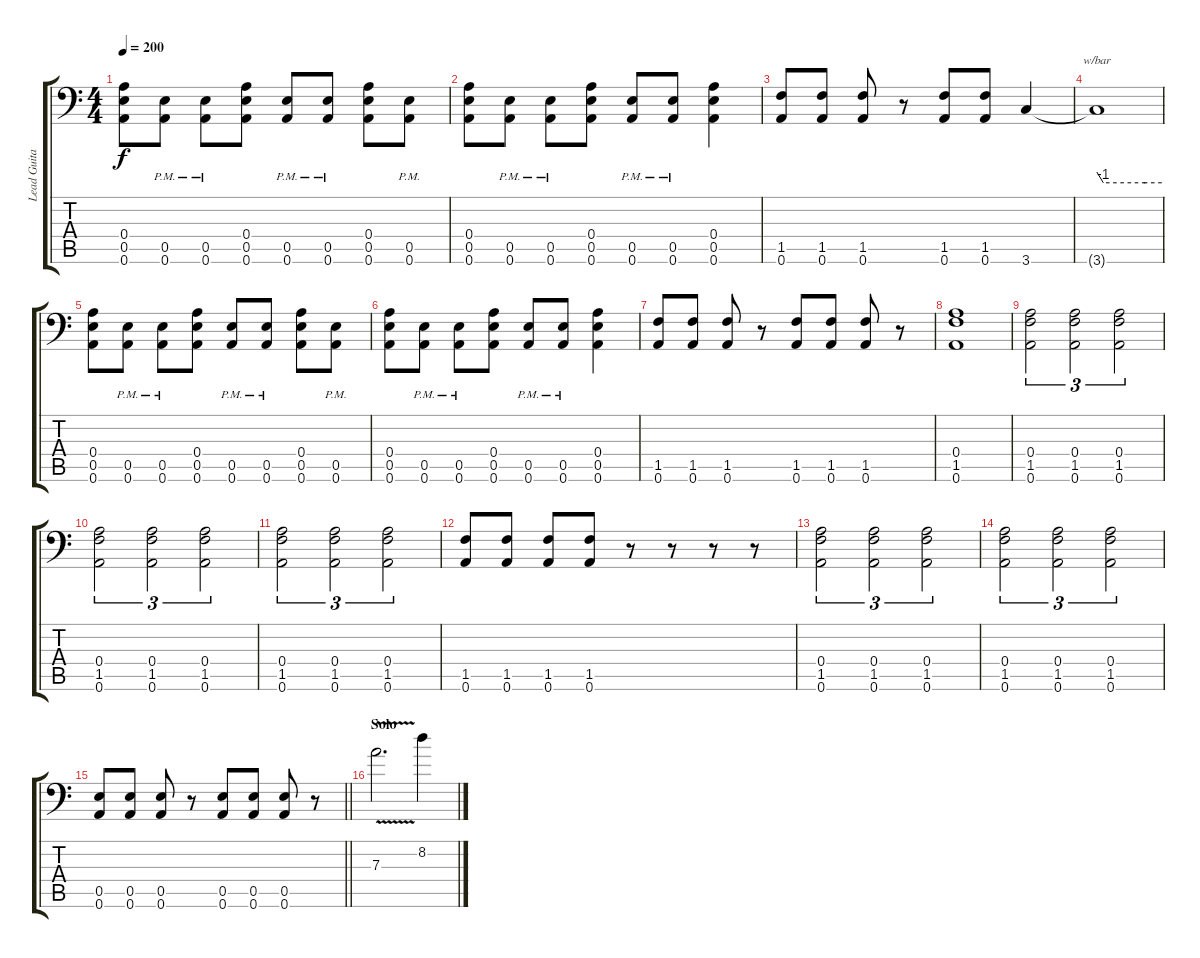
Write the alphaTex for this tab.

\track ("Lead Guitar" "Lead Guita") {instrument distortionguitar}
\staff {score tabs}
\tuning (B3 Gb3 D3 A2 E2 A1) {hide}
\ts (4 4)
\tempo 200
\clef f4
\ks c
(0.4 0.5 0.6).8{dy f} (0.5{pm} 0.6{pm}).8 (0.5{pm} 0.6{pm}).8 (0.4 0.5 0.6).8 (0.5{pm} 0.6{pm}).8 (0.5{pm} 0.6{pm}).8 (0.4 0.5 0.6).8 (0.5{pm} 0.6{pm}).8 |
(0.4 0.5 0.6).8 (0.5{pm} 0.6{pm}).8 (0.5{pm} 0.6{pm}).8 (0.4 0.5 0.6).8 (0.5{pm} 0.6{pm}).8 (0.5{pm} 0.6{pm}).8 (0.4 0.5 0.6).4 |
(1.5 0.6).8 (1.5 0.6).8 (1.5 0.6).8 r.8 (1.5 0.6).8 (1.5 0.6).8 3.6.4 |
3.6{t}.1{tbe (custom default 0 0 6 -4 45 -4 60 -4)} |
(0.4 0.5 0.6).8 (0.5{pm} 0.6{pm}).8 (0.5{pm} 0.6{pm}).8 (0.4 0.5 0.6).8 (0.5{pm} 0.6{pm}).8 (0.5{pm} 0.6{pm}).8 (0.4 0.5 0.6).8 (0.5{pm} 0.6{pm}).8 |
(0.4 0.5 0.6).8 (0.5{pm} 0.6{pm}).8 (0.5{pm} 0.6{pm}).8 (0.4 0.5 0.6).8 (0.5{pm} 0.6{pm}).8 (0.5{pm} 0.6{pm}).8 (0.4 0.5 0.6).4 |
(1.5 0.6).8 (1.5 0.6).8 (1.5 0.6).8 r.8 (1.5 0.6).8 (1.5 0.6).8 (1.5 0.6).8 r.8 |
(0.4 1.5 0.6).1 |
(0.4 1.5 0.6).2{tu (3 2)} (0.4 1.5 0.6).2{tu (3 2)} (0.4 1.5 0.6).2{tu (3 2)} |
(0.4 1.5 0.6).2{tu (3 2)} (0.4 1.5 0.6).2{tu (3 2)} (0.4 1.5 0.6).2{tu (3 2)} |
(0.4 1.5 0.6).2{tu (3 2)} (0.4 1.5 0.6).2{tu (3 2)} (0.4 1.5 0.6).2{tu (3 2)} |
(1.5 0.6).8 (1.5 0.6).8 (1.5 0.6).8 (1.5 0.6).8 r.8 r.8 r.8 r.8 |
(0.4 1.5 0.6).2{tu (3 2)} (0.4 1.5 0.6).2{tu (3 2)} (0.4 1.5 0.6).2{tu (3 2)} |
(0.4 1.5 0.6).2{tu (3 2)} (0.4 1.5 0.6).2{tu (3 2)} (0.4 1.5 0.6).2{tu (3 2)} |
\barLineRight lightlight
(0.5 0.6).8 (0.5 0.6).8 (0.5 0.6).8 r.8 (0.5 0.6).8 (0.5 0.6).8 (0.5 0.6).8 r.8 |
\section ("" "Solo")
7.3{v}.2{d} 8.2.4
